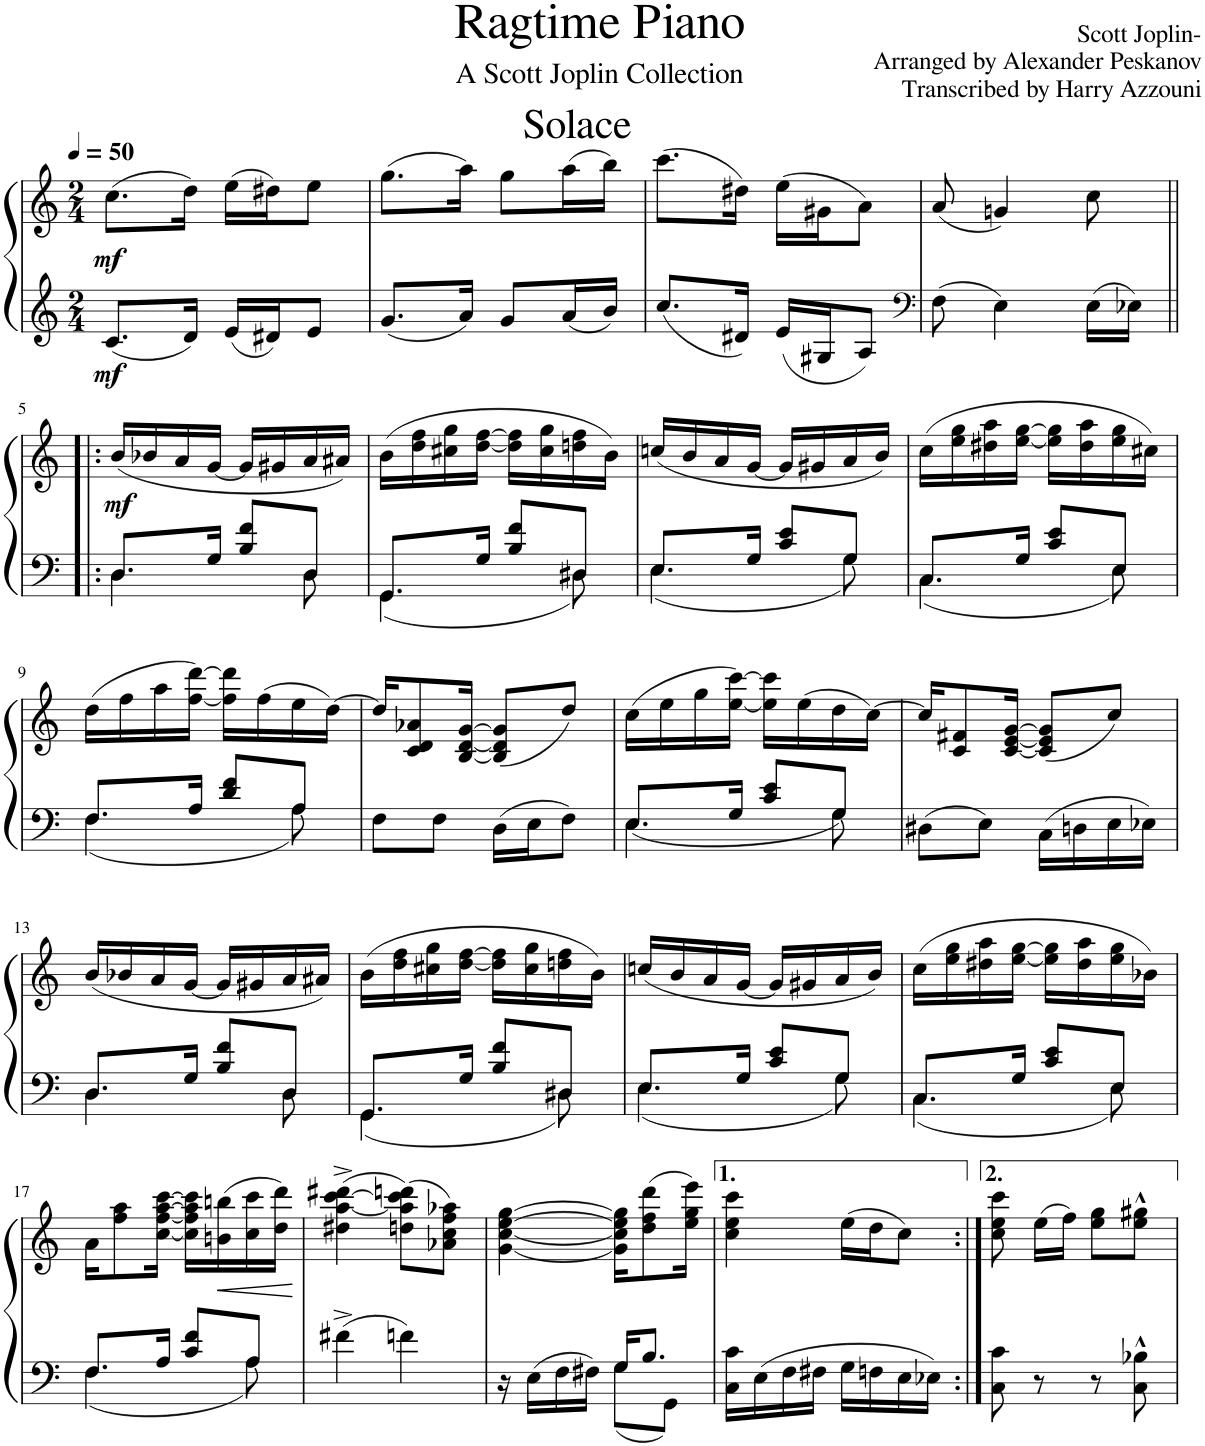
**kern	**kern	**dynam
*part1	*part1	*part1
*staff2	*staff1	*staff1/2
*I"Piano	*	*
*I'Pno.	*	*
*clefG2	*clefG2	*
*k[]	*k[]	*
*M2/4	*M2/4	*
*MM50	*MM50	*
=1	=1	=1
!	!LO:TX:a:t=Solace	!
!	!	!LO:DY:b=2
!	!	!LO:DY:n=1:b
8.c/L	(8.cc\L	mf mf
16d/Jk	16dd\Jk)	.
16e/LL	(16ee\LL	.
16d#X/J	16dd#X\J)	.
8e/J	8ee\J	.
=2	=2	=2
8.g/L	(8.gg\L	.
16a/Jk	16aa\Jk)	.
8g/L	8gg\L	.
16a/L	(16aa\L	.
16b/JJ	16bb\JJ)	.
=3	=3	=3
8.cc/L	(8.ccc\L	.
16d#X/Jk	16dd#X\Jk)	.
16e/LL	(16ee\LL	.
16G#X/J	16g#X\J	.
8A/J	8a\J)	.
=4	=4	=4
*clefF4	*	*
8F\	(8a/	.
4E\	4gn/)	.
16E\LL	8cc\	.
16E-X\JJ	.	.
!!LO:LB:g=z
=5!|:	=5!|:	=5!|:
*^	*	*
!	!	!	!LO:DY:b
8.D/L	4.D\	(16b/LL	mf
.	.	16b-X/	.
.	.	16a/	.
16G/Jk	.	[16g/JJ	.
8B/ 8f/L	.	16g/LL]	.
.	.	16g#X/	.
8D/J	8D\	16a/	.
.	.	16a#X/JJ)	.
=6	=6	=6	=6
8.GG/L	4.GG\	(16b\LL	.
.	.	16dd\ 16ff\	.
.	.	16cc#X\ 16gg\	.
16G/Jk	.	[16dd\ [16ff\JJ	.
8B/ 8f/L	.	16dd\] 16ff\]LL	.
.	.	16cc#\ 16gg\	.
8D#X/J	8D#\	16ddn\ 16ff\	.
.	.	16b\JJ)	.
=7	=7	=7	=7
8.E/L	4.E\	(16ccn/LL	.
.	.	16b/	.
.	.	16a/	.
16G/Jk	.	[16g/JJ	.
8c/ 8e/L	.	16g/LL]	.
.	.	16g#X/	.
8G/J	8G\	16a/	.
.	.	16b/JJ)	.
=8	=8	=8	=8
8.C/L	4.C\	(16cc\LL	.
.	.	16ee\ 16gg\	.
.	.	16dd#X\ 16aa\	.
16G/Jk	.	[16ee\ [16gg\JJ	.
8c/ 8e/L	.	16ee\] 16gg\]LL	.
.	.	16dd#\ 16aa\	.
8E/J	8E\	16ee\ 16gg\	.
.	.	16cc#X\JJ)	.
!!LO:LB:g=z
=9	=9	=9	=9
8.F/L	4.F\	(16dd\LL	.
.	.	16ff\	.
.	.	16aa\	.
16A/Jk	.	[16ff\ [16ddd\JJ)	.
8d/ 8f/L	.	16ff\] 16ddd\]LL	.
.	.	(16ff\	.
8A/J	8A\	16ee\	.
.	.	[16dd\JJ)	.
*v	*v	*	*
=10	=10	=10
8F\L	16dd/KL]	.
.	8c/ 8d/ 8a-X/	.
8F\J	.	.
.	[16B/ [16d/ [16g/Jk	.
16D\LL	(8B/] 8d/] 8g/]L	.
16E\J	.	.
8F\J	8dd/J)	.
=11	=11	=11
*^	*	*
8.E/L	4.E\	(16cc\LL	.
.	.	16ee\	.
.	.	16gg\	.
16G/Jk	.	[16ee\ [16ccc\JJ)	.
8c/ 8e/L	.	16ee\] 16ccc\]LL	.
.	.	(16ee\	.
8G/J	8G\	16dd\	.
.	.	[16cc\JJ)	.
*v	*v	*	*
=12	=12	=12
8D#X\L	16cc/KL]	.
.	8c/ 8f#X/	.
8E\J	.	.
.	[16c/ [16e/ [16g/Jk	.
16C\LL	(8c/] 8e/] 8g/]L	.
16Dn\	.	.
16E\	8cc/J)	.
16E-X\JJ	.	.
!!LO:LB:g=z
=13	=13	=13
*^	*	*
8.D/L	4.D\	(16b/LL	.
.	.	16b-X/	.
.	.	16a/	.
16G/Jk	.	[16g/JJ	.
8B/ 8f/L	.	16g/LL]	.
.	.	16g#X/	.
8D/J	8D\	16a/	.
.	.	16a#X/JJ)	.
=14	=14	=14	=14
8.GG/L	4.GG\	(16b\LL	.
.	.	16dd\ 16ff\	.
.	.	16cc#X\ 16gg\	.
16G/Jk	.	[16dd\ [16ff\JJ	.
8B/ 8f/L	.	16dd\] 16ff\]LL	.
.	.	16cc#\ 16gg\	.
8D#X/J	8D#\	16ddn\ 16ff\	.
.	.	16b\JJ)	.
=15	=15	=15	=15
8.E/L	4.E\	(16ccn/LL	.
.	.	16b/	.
.	.	16a/	.
16G/Jk	.	[16g/JJ	.
8c/ 8e/L	.	16g/LL]	.
.	.	16g#X/	.
8G/J	8G\	16a/	.
.	.	16b/JJ)	.
=16	=16	=16	=16
8.C/L	4.C\	(16cc\LL	.
.	.	16ee\ 16gg\	.
.	.	16dd#X\ 16aa\	.
16G/Jk	.	[16ee\ [16gg\JJ	.
8c/ 8e/L	.	16ee\] 16gg\]LL	.
.	.	16dd#\ 16aa\	.
8E/J	8E\	16ee\ 16gg\	.
.	.	16b-X\JJ)	.
!!LO:LB:g=z
=17	=17	=17	=17
8.F/L	4.F\	16a\KL	.
.	.	8ff\ 8aa\	.
16A/Jk	.	[16cc\ [16ff\ [16aa\ [16ccc\Jk	.
8c/ 8f/L	.	16cc\] 16ff\] 16aa\] 16ccc\]LL	.
!	!	!	!LO:HP:b
.	.	(16bn\ 16bbn\	<
8A/J	8A\	16cc\ 16ccc\	.
.	.	16dd\ 16ddd\JJ)	.
*v	*v	*	*
.	.	[
=18	=18	=18
4f#X^\	(>4dd#X\^ [4aa\^ [4ccc\^ 4ddd#X\^	.
4fn\	(8ddn\ 8aa\] 8ccc\] 8dddn\L)	.
.	8a-X\ 8cc\ 8ff\ 8aa-X\J)	.
=19	=19	=19
*^	*	*
16r	4ryy	[4g\ [4cc\ [4ee\ [4gg\	.
16E\LL	.	.	.
16F\	.	.	.
16F#X\JJ	.	.	.
16G/KL	8G\L	16g\] 16cc\] 16ee\] 16gg\]KL	.
8.B/J	.	(8dd\ 8ff\ 8ddd\	.
.	8GG\J	.	.
.	.	16ee\ 16gg\ 16eee\Jk)	.
*v	*v	*	*
=20	=20	=20
16C\ 16c\LL	4cc\ 4ee\ 4ccc\	.
16E\	.	.
16F\	.	.
16F#X\JJ	.	.
16G\LL	(16ee\LL	.
16Fn\	16dd\J	.
16E\	8cc\J)	.
16E-X\JJ	.	.
=21:|!	=21:|!	=21:|!
8C\ 8c\	8cc\ 8ee\ 8ccc\	.
8r	(16ee\LL	.
.	16ff\JJ)	.
8r	8ee\ 8gg\L	.
8C\^^ 8B-X\^^	8ee\^^ 8gg#X\^^J	.
=	=	=
*-	*-	*-
